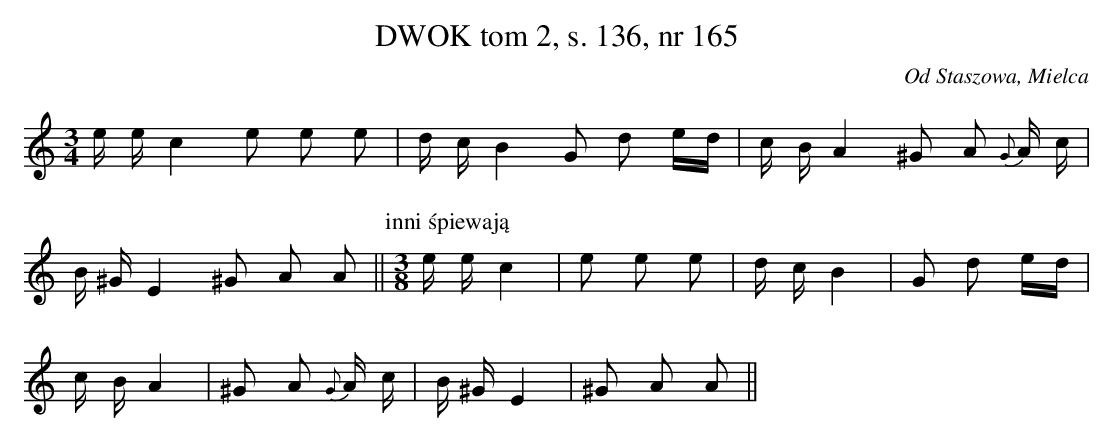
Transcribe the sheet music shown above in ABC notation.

X:1
T: DWOK tom 2, s. 136, nr 165
O: Od Staszowa, Mielca
L: 1/16
M: 3/4
K: C
e e c4 e2 e2 e2 |\
d c B4 G2 d2 ed |\
c B A4 ^G2 A2 {G} A c |
B ^G E4 ^G2 A2 A2 ||\
P: inni śpiewają
M: 3/8
e e c4 |\
e2 e2 e2 |\
d c B4 |\
G2 d2 ed |
c B A4 |\
 ^G2 A2 {G}A c |\
B ^G E4 |\
^G2 A2 A2 ||
